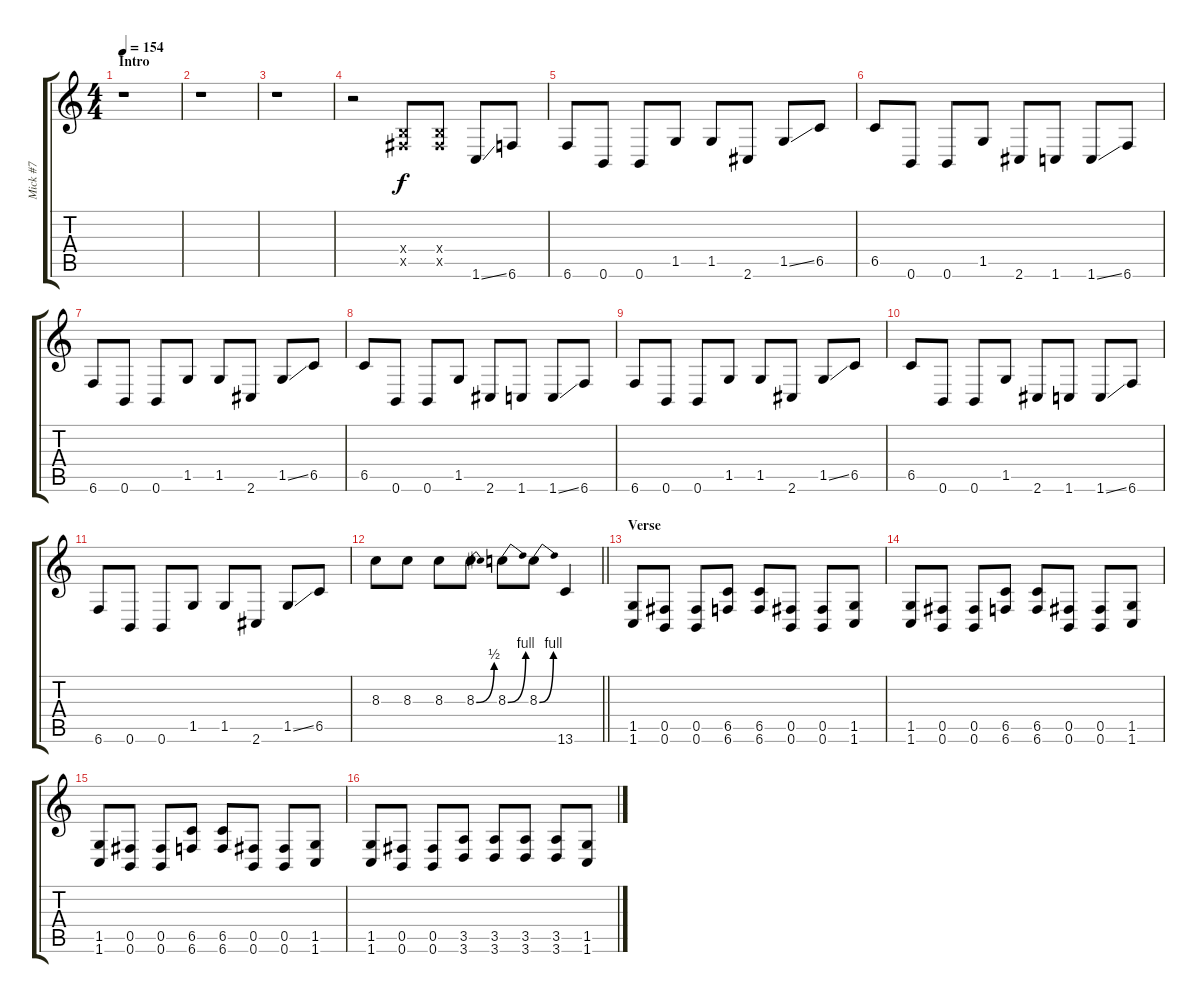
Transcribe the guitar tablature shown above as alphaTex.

\track ("Mick #7" "Mick #7") {instrument distortionguitar}
\staff {score tabs}
\tuning (Db4 Ab3 E3 B2 Gb2 B1) {hide}
\ts (4 4)
\section ("" "Intro")
\tempo 154
\clef g2
\ks c
r.1{dy f instrument distortionguitar} |
r.1 |
r.1 |
r.2 (0.4{x} 0.5{x}).8 (0.4{x} 0.5{x}).8 1.6{ss}.8 6.6.8 |
6.6.8 0.6.8 0.6.8 1.5.8 1.5.8 2.6.8 1.5{ss}.8 6.5.8 |
6.5.8 0.6.8 0.6.8 1.5.8 2.6.8 1.6.8 1.6{ss}.8 6.6.8 |
6.6.8 0.6.8 0.6.8 1.5.8 1.5.8 2.6.8 1.5{ss}.8 6.5.8 |
6.5.8 0.6.8 0.6.8 1.5.8 2.6.8 1.6.8 1.6{ss}.8 6.6.8 |
6.6.8 0.6.8 0.6.8 1.5.8 1.5.8 2.6.8 1.5{ss}.8 6.5.8 |
6.5.8 0.6.8 0.6.8 1.5.8 2.6.8 1.6.8 1.6{ss}.8 6.6.8 |
6.6.8 0.6.8 0.6.8 1.5.8 1.5.8 2.6.8 1.5{ss}.8 6.5.8 |
\barLineRight lightlight
8.3.8 8.3.8 8.3.8 8.3{be (bend 0 0 60 2)}.8 8.3{be (bend 0 0 60 4)}.8 8.3{be (bend 0 0 60 4)}.8 13.6.4 |
\section ("" "Verse")
(1.5 1.6).8 (0.5 0.6).8 (0.5 0.6).8 (6.5 6.6).8 (6.5 6.6).8 (0.5 0.6).8 (0.5 0.6).8 (1.5 1.6).8 |
(1.5 1.6).8 (0.5 0.6).8 (0.5 0.6).8 (6.5 6.6).8 (6.5 6.6).8 (0.5 0.6).8 (0.5 0.6).8 (1.5 1.6).8 |
(1.5 1.6).8 (0.5 0.6).8 (0.5 0.6).8 (6.5 6.6).8 (6.5 6.6).8 (0.5 0.6).8 (0.5 0.6).8 (1.5 1.6).8 |
(1.5 1.6).8 (0.5 0.6).8 (0.5 0.6).8 (3.5 3.6).8 (3.5 3.6).8 (3.5 3.6).8 (3.5 3.6).8 (1.5 1.6).8
